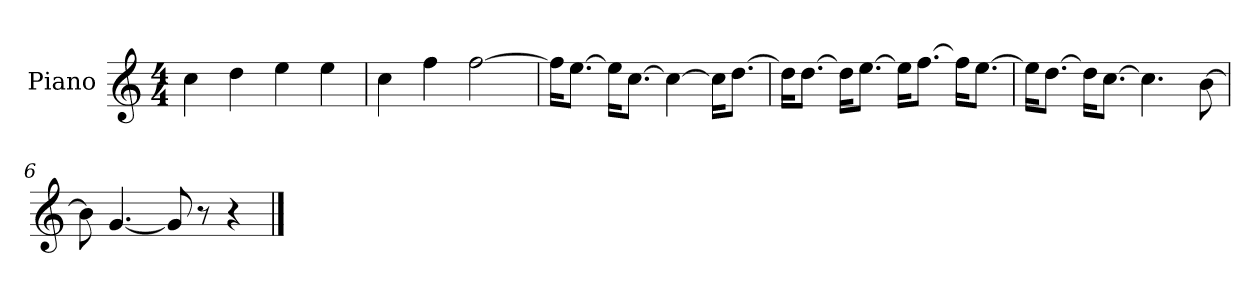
**kern
*part1
*staff1
*I"Piano
*I'P-no
*clefG2
*k[]
*M4/4
*MM90
=1
4cc\
4dd\
4ee\
4ee\
=2
4cc\
4ff\
[2ff\
=3
16ff\KL]
[8.ee\J
16ee\KL]
[8.cc\J
4cc\_
16cc\KL]
[8.dd\J
=4
16dd\KL]
[8.dd\J
16dd\KL]
[8.ee\J
16ee\KL]
[8.ff\J
16ff\KL]
[8.ee\J
=5
16ee\KL]
[8.dd\J
16dd\KL]
[8.cc\J
4.cc\]
[8b\
!!LO:LB:g=z
=6
8b\]
[4.g/
8g/]
8r
4r
==
*-
